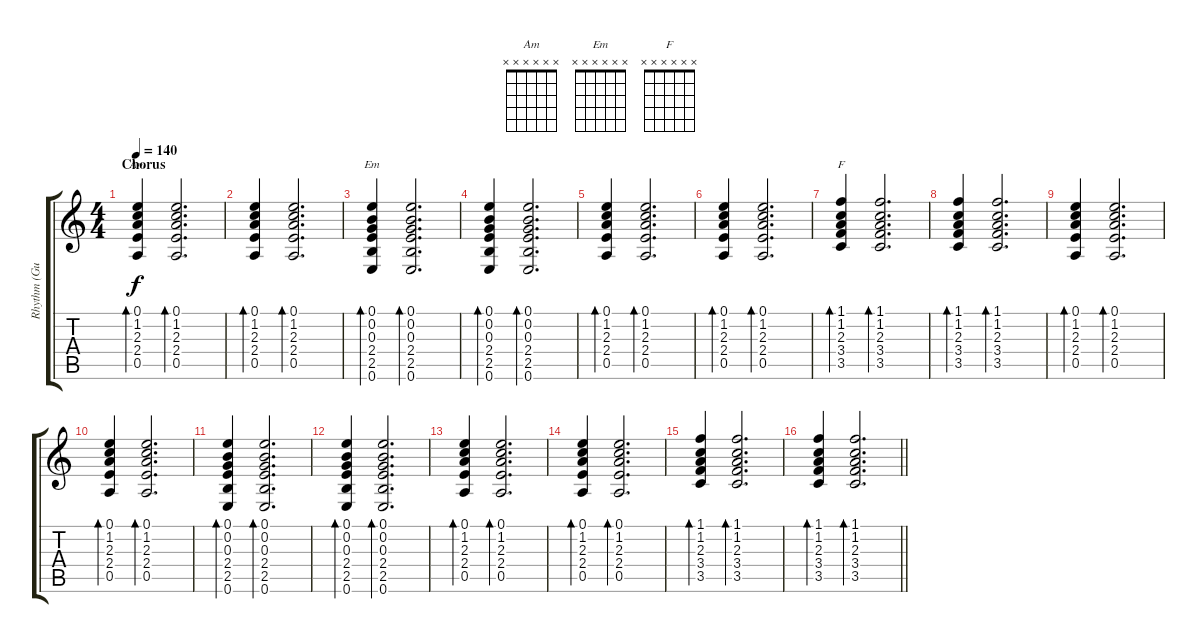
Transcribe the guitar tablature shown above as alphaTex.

\track ("Rhythm (Guitar)" "Rhythm (Gu") {instrument acousticguitarsteel}
\staff {score tabs}
\tuning (E4 B3 G3 D3 A2 E2) {hide}
\chord ("Am" x x x x x x)
\chord ("Em" x x x x x x)
\chord ("F" x x x x x x)
\ts (4 4)
\section ("" "Chorus")
\tempo 140
\clef g2
\ks c
(0.1 1.2 2.3 2.4 0.5).4{bd 30 ch "Am" dy f} (0.1 1.2 2.3 2.4 0.5).2{d bd 30} |
(0.1 1.2 2.3 2.4 0.5).4{bd 30} (0.1 1.2 2.3 2.4 0.5).2{d bd 30} |
(0.1 0.2 0.3 2.4 2.5 0.6).4{bd 30 ch "Em"} (0.1 0.2 0.3 2.4 2.5 0.6).2{d bd 30} |
(0.1 0.2 0.3 2.4 2.5 0.6).4{bd 30} (0.1 0.2 0.3 2.4 2.5 0.6).2{d bd 30} |
(0.1 1.2 2.3 2.4 0.5).4{bd 30} (0.1 1.2 2.3 2.4 0.5).2{d bd 30} |
(0.1 1.2 2.3 2.4 0.5).4{bd 30} (0.1 1.2 2.3 2.4 0.5).2{d bd 30} |
(1.1 1.2 2.3 3.4 3.5).4{bd 30 ch "F"} (1.1 1.2 2.3 3.4 3.5).2{d bd 30} |
(1.1 1.2 2.3 3.4 3.5).4{bd 30} (1.1 1.2 2.3 3.4 3.5).2{d bd 30} |
(0.1 1.2 2.3 2.4 0.5).4{bd 30} (0.1 1.2 2.3 2.4 0.5).2{d bd 30} |
(0.1 1.2 2.3 2.4 0.5).4{bd 30} (0.1 1.2 2.3 2.4 0.5).2{d bd 30} |
(0.1 0.2 0.3 2.4 2.5 0.6).4{bd 30} (0.1 0.2 0.3 2.4 2.5 0.6).2{d bd 30} |
(0.1 0.2 0.3 2.4 2.5 0.6).4{bd 30} (0.1 0.2 0.3 2.4 2.5 0.6).2{d bd 30} |
(0.1 1.2 2.3 2.4 0.5).4{bd 30} (0.1 1.2 2.3 2.4 0.5).2{d bd 30} |
(0.1 1.2 2.3 2.4 0.5).4{bd 30} (0.1 1.2 2.3 2.4 0.5).2{d bd 30} |
(1.1 1.2 2.3 3.4 3.5).4{bd 30} (1.1 1.2 2.3 3.4 3.5).2{d bd 30} |
\barLineRight lightlight
(1.1 1.2 2.3 3.4 3.5).4{bd 30} (1.1 1.2 2.3 3.4 3.5).2{d bd 30}
